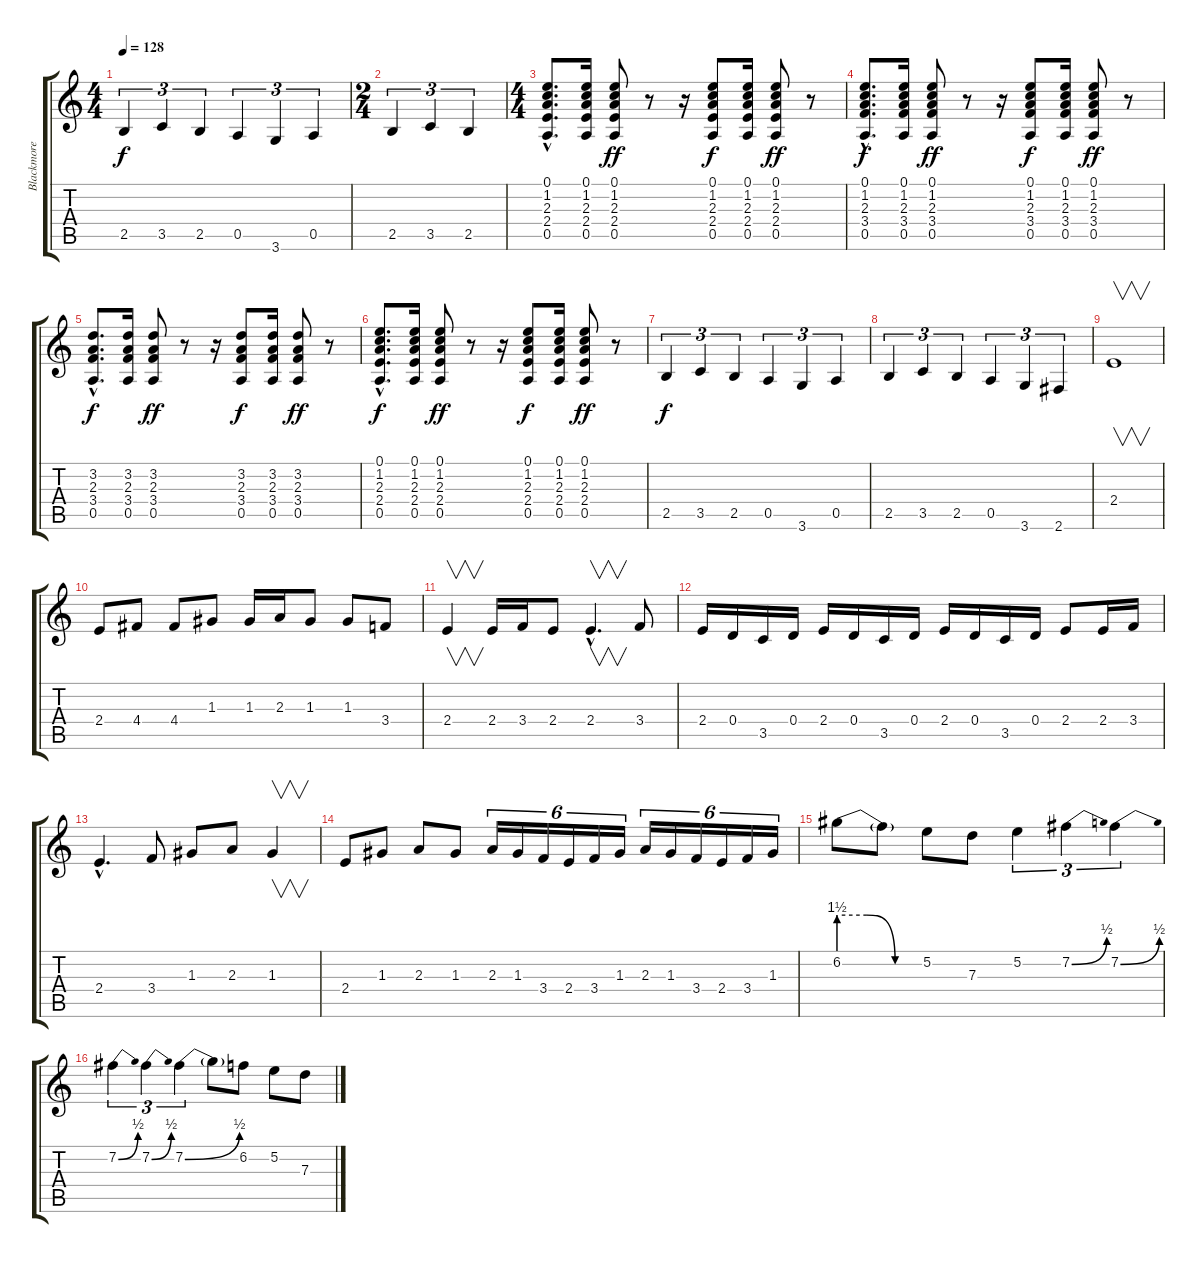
\track ("Blackmore" "Blackmore") {instrument overdrivenguitar}
\staff {score tabs}
\tuning (E4 B3 G3 D3 A2 E2) {hide}
\ts (4 4)
\tempo 128
\clef g2
\ks c
2.5.4{tu (3 2) dy f} 3.5.4{tu (3 2)} 2.5.4{tu (3 2)} 0.5.4{tu (3 2)} 3.6.4{tu (3 2)} 0.5.4{tu (3 2)} |
\ts (2 4)
2.5.4{tu (3 2)} 3.5.4{tu (3 2)} 2.5.4{tu (3 2)} |
\ts (4 4)
(0.1{hac} 1.2{hac} 2.3{hac} 2.4{hac} 0.5{hac}).8{d} (0.1 1.2 2.3 2.4 0.5).16 (0.1 1.2 2.3 2.4 0.5).8{dy ff} r.8 r.16 (0.1 1.2 2.3 2.4 0.5).8{dy f} (0.1 1.2 2.3 2.4 0.5).16 (0.1 1.2 2.3 2.4 0.5).8{dy ff} r.8 |
(0.1{hac} 1.2{hac} 2.3{hac} 3.4{hac} 0.5{hac}).8{d dy f} (0.1 1.2 2.3 3.4 0.5).16 (0.1 1.2 2.3 3.4 0.5).8{dy ff} r.8 r.16 (0.1 1.2 2.3 3.4 0.5).8{dy f} (0.1 1.2 2.3 3.4 0.5).16 (0.1 1.2 2.3 3.4 0.5).8{dy ff} r.8 |
(3.2{hac} 2.3{hac} 3.4{hac} 0.5{hac}).8{d dy f} (3.2 2.3 3.4 0.5).16 (3.2 2.3 3.4 0.5).8{dy ff} r.8 r.16 (3.2 2.3 3.4 0.5).8{dy f} (3.2 2.3 3.4 0.5).16 (3.2 2.3 3.4 0.5).8{dy ff} r.8 |
(0.1{hac} 1.2{hac} 2.3{hac} 2.4{hac} 0.5{hac}).8{d dy f} (0.1 1.2 2.3 2.4 0.5).16 (0.1 1.2 2.3 2.4 0.5).8{dy ff} r.8 r.16 (0.1 1.2 2.3 2.4 0.5).8{dy f} (0.1 1.2 2.3 2.4 0.5).16 (0.1 1.2 2.3 2.4 0.5).8{dy ff} r.8 |
2.5.4{tu (3 2) dy f} 3.5.4{tu (3 2)} 2.5.4{tu (3 2)} 0.5.4{tu (3 2)} 3.6.4{tu (3 2)} 0.5.4{tu (3 2)} |
2.5.4{tu (3 2)} 3.5.4{tu (3 2)} 2.5.4{tu (3 2)} 0.5.4{tu (3 2)} 3.6.4{tu (3 2)} 2.6.4{tu (3 2)} |
2.4.1{v} |
2.4.8 4.4.8 4.4.8 1.3.8 1.3.16 2.3.16 1.3.8 1.3.8 3.4.8 |
2.4.4{v} 2.4.16 3.4.16 2.4.8 2.4{hac}.4{v d} 3.4.8 |
2.4.16 0.4.16 3.5.16 0.4.16 2.4.16 0.4.16 3.5.16 0.4.16 2.4.16 0.4.16 3.5.16 0.4.16 2.4.8 2.4.16 3.4.16 |
2.4{hac}.4{d} 3.4.8 1.3.8 2.3.8 1.3.4{v} |
2.4.8 1.3.8 2.3.8 1.3.8 2.3.16{tu (6 4)} 1.3.16{tu (6 4)} 3.4.16{tu (6 4)} 2.4.16{tu (6 4)} 3.4.16{tu (6 4)} 1.3.16{tu (6 4)} 2.3.16{tu (6 4)} 1.3.16{tu (6 4)} 3.4.16{tu (6 4)} 2.4.16{tu (6 4)} 3.4.16{tu (6 4)} 1.3.16{tu (6 4)} |
6.2{be (custom 0 6 20 6 40 0 60 0)}.8 6.2{t}.8 5.2.8 7.3.8 5.2.4{tu (3 2)} 7.2{be (bend 0 0 60 2)}.4{tu (3 2)} 7.2{be (bend 0 0 60 2)}.4{tu (3 2)} |
7.2{be (bend 0 0 60 2)}.4{tu (3 2)} 7.2{be (bend 0 0 60 2)}.4{tu (3 2)} 7.2{be (bend 0 0 60 2)}.4{tu (3 2)} 7.2{t}.8 6.2.8 5.2.8 7.3.8
